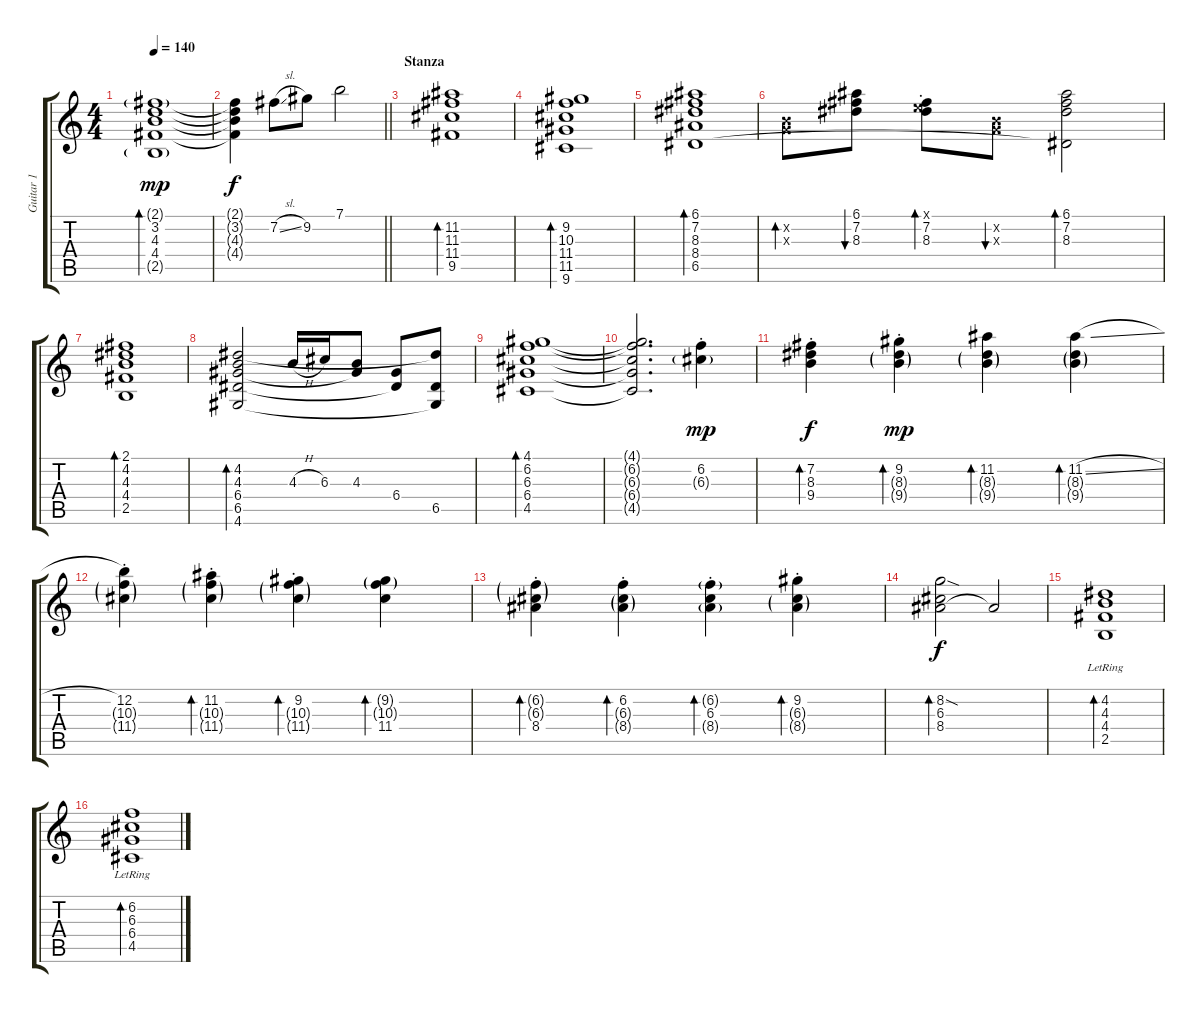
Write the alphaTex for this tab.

\track ("Guitar 1" "Guitar 1") {instrument electricguitarclean}
\staff {score tabs}
\tuning (E4 B3 G3 D3 A2 E2) {hide}
\ts (4 4)
\tempo 140
\clef g2
\ks c
(2.1{g} 3.2 4.3 4.4 2.5{g}).1{bd 240 dy mp} |
\barLineRight lightlight
(2.1{t} 3.2{t} 4.3{t} 4.4{t}).4{dy f} 7.2{sl}.8 9.2.8 7.1.2 |
\section ("" "Stanza")
(11.2 11.3 11.4 9.5).1{bd 240} |
(9.2 10.3 11.4 11.5 9.6).1{bd 240} |
(6.1 7.2 8.3 8.4 6.5).1{bd 240} |
(0.2{x} 0.3{x}).8{bd 60} (6.1 7.2 8.3).8{bu 60} (0.1{x} 7.2{st} 8.3{st}).8{bd 60} (0.2{x} 0.3{x}).8{bu 60} (6.1 7.2 8.3 6.5{t}).2{bd 60} |
(2.1 4.2 4.3 4.4 2.5).1{bd 240} |
(4.2 4.3 6.4 6.5 4.6).2{bd 240} 4.3{h}.16 6.3.16 (4.3 6.4{t}).8 (6.4 6.5{t}).8 (4.2{t} 6.5 4.6{t}).8 |
(4.1 6.2 6.3 6.4 4.5).1{bd 240} |
(4.1{t} 6.2{t} 6.3{t} 6.4{t} 4.5{t}).2{d} (6.2{st} 6.3{g}).4{dy mp} |
(7.2{st} 8.3 9.4).4{bd 60 dy f} (9.2{st} 8.3{g} 9.4{g}).4{bd 60 dy mp} (11.2 8.3{g} 9.4{g}).4{bd 60} (11.2{sl} 8.3{g} 9.4{g}).4{bd 60} |
(12.2{st} 10.3{g} 11.4{g}).4 (11.2{st} 10.3{g} 11.4{g}).4{bd 60} (9.2{st} 10.3{g} 11.4{g}).4{bd 60} (9.2{g} 10.3{g} 11.4).4{bd 60} |
(6.2{g} 6.3{g} 8.4{st}).4{bd 60} (6.2{st} 6.3{g} 8.4{g}).4{bd 60} (6.2{g} 6.3{st} 8.4{g}).4{bd 60} (9.2{st} 6.3{g} 8.4{g}).4{bd 60} |
(8.2{sod} 6.3 8.4).2{bd 60 dy f} 8.4{t}.2 |
(4.2 4.3{lr} 4.4{lr} 2.5{lr}).1{bd 240} |
(6.2 6.3{lr} 6.4{lr} 4.5{lr}).1{bd 240}
